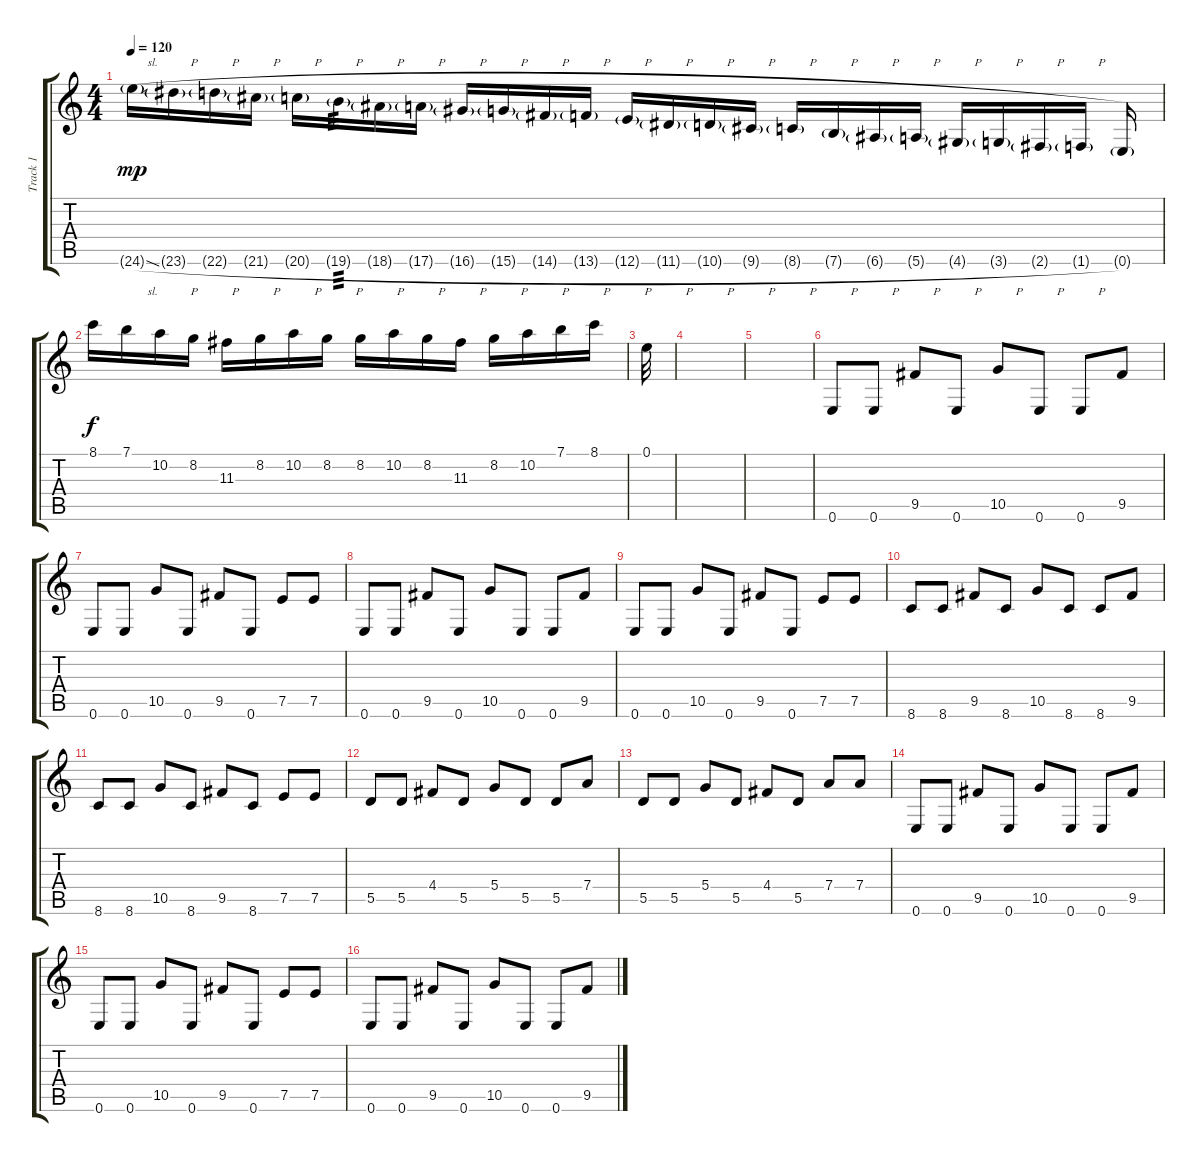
\track ("Track 1" "Track 1") {instrument distortionguitar}
\staff {score tabs}
\tuning (E4 B3 G3 D3 A2 E2) {hide}
\ts (4 4)
\tempo 120
\clef g2
\ks c
24.6{sl g}.16{dy mp} 23.6{h g}.16 22.6{h g}.16 21.6{h g}.16 20.6{h g}.16 19.6{h g}.16{tp 3} 18.6{h g}.16 17.6{h g}.16 16.6{h g}.16 15.6{h g}.16 14.6{h g}.16 13.6{h g}.16 12.6{h g}.16 11.6{h g}.16 10.6{h g}.16 9.6{h g}.16 8.6{h g}.16 7.6{h g}.16 6.6{h g}.16 5.6{h g}.16 4.6{h g}.16 3.6{h g}.16 2.6{h g}.16 1.6{h g}.16 0.6{g}.16 |
8.1.16{dy f} 7.1.16 10.2.16 8.2.16 11.3.16 8.2.16 10.2.16 8.2.16 8.2.16 10.2.16 8.2.16 11.3.16 8.2.16 10.2.16 7.1.16 8.1.16 |
0.1.32 |
|
|
0.6.8 0.6.8 9.5.8 0.6.8 10.5.8 0.6.8 0.6.8 9.5.8 |
0.6.8 0.6.8 10.5.8 0.6.8 9.5.8 0.6.8 7.5.8 7.5.8 |
0.6.8 0.6.8 9.5.8 0.6.8 10.5.8 0.6.8 0.6.8 9.5.8 |
0.6.8 0.6.8 10.5.8 0.6.8 9.5.8 0.6.8 7.5.8 7.5.8 |
8.6.8 8.6.8 9.5.8 8.6.8 10.5.8 8.6.8 8.6.8 9.5.8 |
8.6.8 8.6.8 10.5.8 8.6.8 9.5.8 8.6.8 7.5.8 7.5.8 |
5.5.8 5.5.8 4.4.8 5.5.8 5.4.8 5.5.8 5.5.8 7.4.8 |
5.5.8 5.5.8 5.4.8 5.5.8 4.4.8 5.5.8 7.4.8 7.4.8 |
0.6.8 0.6.8 9.5.8 0.6.8 10.5.8 0.6.8 0.6.8 9.5.8 |
0.6.8 0.6.8 10.5.8 0.6.8 9.5.8 0.6.8 7.5.8 7.5.8 |
0.6.8 0.6.8 9.5.8 0.6.8 10.5.8 0.6.8 0.6.8 9.5.8
